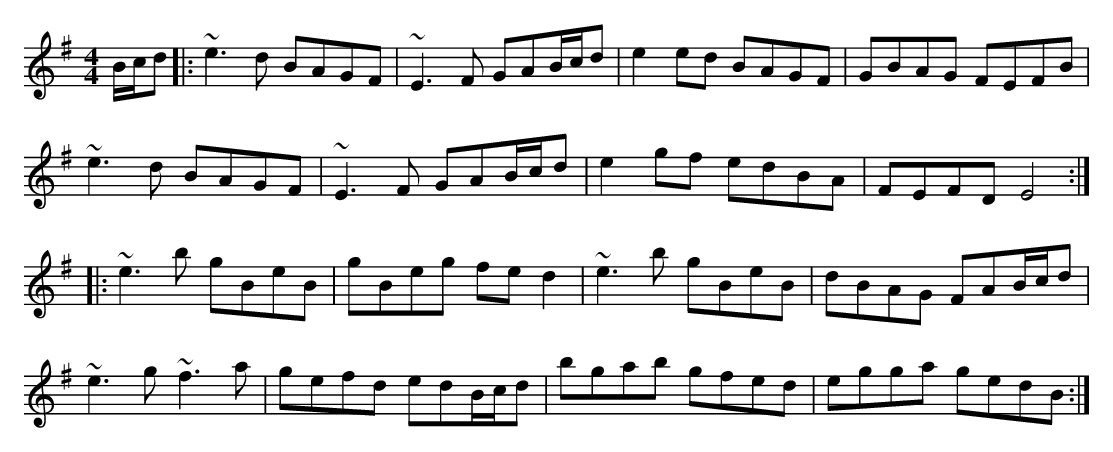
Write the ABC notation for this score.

X:1
M:4/4
K:Emin
B/c/d|:~e3d BAGF|~E3F GAB/c/d|e2ed BAGF|GBAG FEFB|
~e3d BAGF|~E3F GAB/c/d|e2gf edBA|FEFD E4:|
|:~e3b gBeB|gBeg fed2|~e3b gBeB|dBAG FAB/c/d|
~e3g ~f3a|gefd edB/c/d|bgab gfed|egga gedB:|
